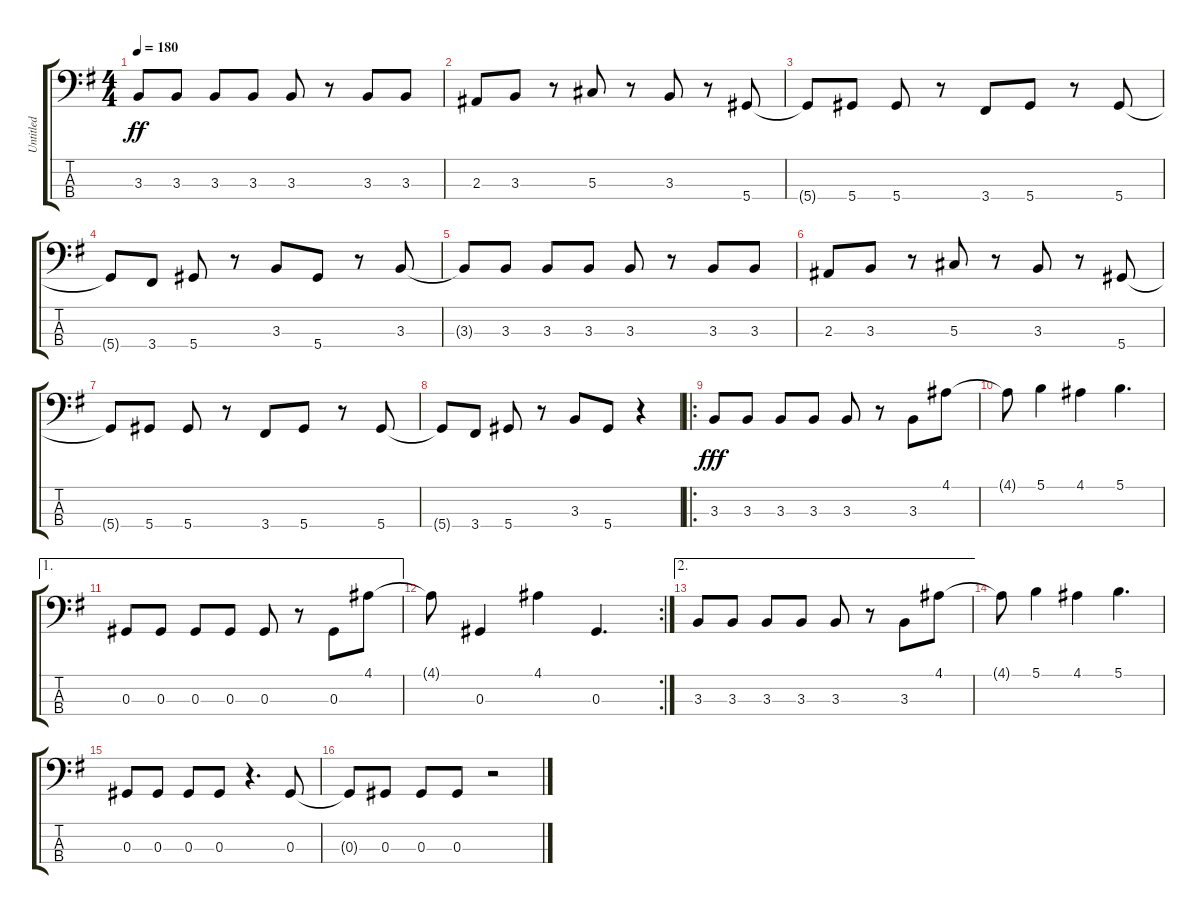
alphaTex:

\track ("Untitled" "Untitled") {instrument electricbasspick}
\staff {score tabs}
\tuning (Gb2 Db2 Ab1 Eb1) {hide}
\ts (4 4)
\tempo 180
\clef f4
\ks g
3.3.8{dy ff instrument electricbasspick} 3.3.8 3.3.8 3.3.8 3.3.8 r.8 3.3.8 3.3.8 |
2.3.8 3.3.8 r.8 5.3.8 r.8 3.3.8 r.8 5.4.8 |
5.4{t}.8 5.4.8 5.4.8 r.8 3.4.8 5.4.8 r.8 5.4.8 |
5.4{t}.8 3.4.8 5.4.8 r.8 3.3.8 5.4.8 r.8 3.3.8 |
3.3{t}.8 3.3.8 3.3.8 3.3.8 3.3.8 r.8 3.3.8 3.3.8 |
2.3.8 3.3.8 r.8 5.3.8 r.8 3.3.8 r.8 5.4.8 |
5.4{t}.8 5.4.8 5.4.8 r.8 3.4.8 5.4.8 r.8 5.4.8 |
5.4{t}.8 3.4.8 5.4.8 r.8 3.3.8 5.4.8 r.4 |
\ro
3.3.8{dy fff} 3.3.8 3.3.8 3.3.8 3.3.8 r.8 3.3.8 4.1.8 |
4.1{t}.8 5.1.4 4.1.4 5.1.4{d} |
\ae 1
0.3.8 0.3.8 0.3.8 0.3.8 0.3.8 r.8 0.3.8 4.1.8 |
\rc 2
4.1{t}.8 0.3.4 4.1.4 0.3.4{d} |
\ae 2
3.3.8 3.3.8 3.3.8 3.3.8 3.3.8 r.8 3.3.8 4.1.8 |
4.1{t}.8 5.1.4 4.1.4 5.1.4{d} |
0.3.8 0.3.8 0.3.8 0.3.8 r.4{d} 0.3.8 |
0.3{t}.8 0.3.8 0.3.8 0.3.8 r.2
